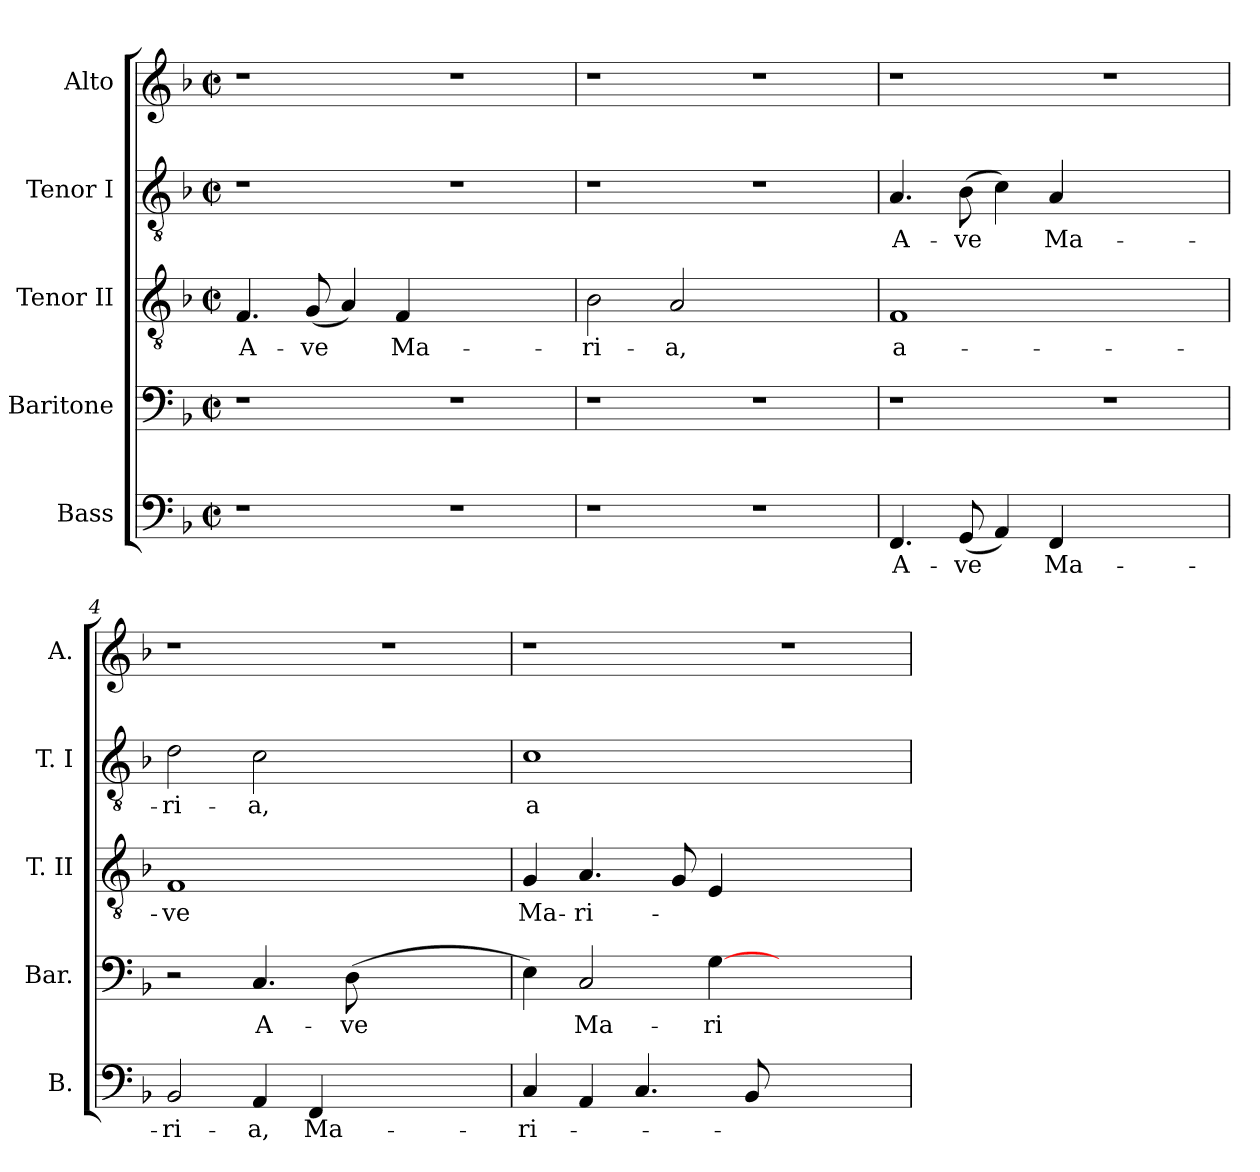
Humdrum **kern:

**kern	**text	**kern	**text	**kern	**text	**kern	**text	**kern
*part5	*part5	*part4	*part4	*part3	*part3	*part2	*part2	*part1
*staff5	*staff5	*staff4	*staff4	*staff3	*staff3	*staff2	*staff2	*staff1
*I"Bass	*	*I"Baritone	*	*I"Tenor II	*	*I"Tenor I	*	*I"Alto
*I'B.	*	*I'Bar.	*	*I'T. II	*	*I'T. I	*	*I'A.
!!LO:PB:g=z
*clefF4	*	*clefF4	*	*clefGv2	*	*clefGv2	*	*clefG2
*	*	*ITrd7c12	*	*ITrd7c12	*	*ITrd7c12	*	*
*k[b-]	*	*k[b-]	*	*k[b-]	*	*k[b-]	*	*k[b-]
*F:	*	*F:	*	*F:	*	*F:	*	*F:
*M2/2	*	*M2/2	*	*M2/2	*	*M2/2	*	*M2/2
*met(c|)	*	*met(c|)	*	*met(c|)	*	*met(c|)	*	*met(c|)
=1	=1	=1	=1	=1	=1	=1	=1	=1
!	!	!	!	!	!LO:LY:b:color=#000000	!	!	!
1r	.	1r	.	4.FFi/	A-	1r	.	1r
!	!	!	!	!	!LO:LY:b:color=#000000	!	!	!
.	.	.	.	(8GGi/	-ve	.	.	.
.	.	.	.	4AAi/)	.	.	.	.
!	!	!	!	!	!LO:LY:b:color=#000000	!	!	!
.	.	.	.	4FFi/	Ma-	.	.	.
1r	.	1r	.	1ryy	.	1r	.	1r
=2	=2	=2	=2	=2	=2	=2	=2	=2
!	!	!	!	!	!LO:LY:b:color=#000000	!	!	!
1r	.	1r	.	2BB-i\	-ri-	1r	.	1r
!	!	!	!	!	!LO:LY:b:color=#000000	!	!	!
.	.	.	.	2AAi/	-a,	.	.	.
1r	.	1r	.	1ryy	.	1r	.	1r
=3	=3	=3	=3	=3	=3	=3	=3	=3
!	!LO:LY:b:color=#000000	!	!	!	!	!	!	!
!	!	!	!	!	!LO:LY:b:color=#000000	!	!	!
!	!	!	!	!	!	!	!LO:LY:b:color=#000000	!
4.FFi/	A-	1r	.	1FFi	a-	4.AAi/	A-	1r
!	!LO:LY:b:color=#000000	!	!	!	!	!	!	!
!	!	!	!	!	!	!	!LO:LY:b:color=#000000	!
(8GGi/	-ve	.	.	.	.	(8BB-i\	-ve	.
4AAi/)	.	.	.	.	.	4Ci\)	.	.
!	!LO:LY:b:color=#000000	!	!	!	!	!	!	!
!	!	!	!	!	!	!	!LO:LY:b:color=#000000	!
4FFi/	Ma-	.	.	.	.	4AAi/	Ma-	.
1ryy	.	1r	.	1ryy	.	1ryy	.	1r
=4	=4	=4	=4	=4	=4	=4	=4	=4
!	!LO:LY:b:color=#000000	!	!	!	!	!	!	!
!	!	!	!	!	!LO:LY:b:color=#000000	!	!	!
!	!	!	!	!	!	!	!LO:LY:b:color=#000000	!
2BB-i/	-ri-	2r	.	1FFi	-ve	2Di\	-ri-	1r
!	!LO:LY:b:color=#000000	!	!	!	!	!	!	!
!	!	!	!LO:LY:b:color=#000000	!	!	!	!	!
!	!	!	!	!	!	!	!LO:LY:b:color=#000000	!
4AAi/	-a,	4.CCi/	A-	.	.	2Ci\	-a,	.
!	!LO:LY:b:color=#000000	!	!	!	!	!	!	!
4FFi/	Ma-	.	.	.	.	.	.	.
!	!	!	!LO:LY:b:color=#000000	!	!	!	!	!
.	.	(8DDi\	-ve	.	.	.	.	.
1ryy	.	1ryy	.	1ryy	.	1ryy	.	1r
=5	=5	=5	=5	=5	=5	=5	=5	=5
!	!LO:LY:b:color=#000000	!	!	!	!	!	!	!
!	!	!	!	!	!LO:LY:b:color=#000000	!	!	!
!	!	!	!	!	!	!	!LO:LY:b:color=#000000	!
4Ci/	-ri-	4EEi\)	.	4GGi/	Ma-	1Ci	a-	1r
!	!	!	!LO:LY:b:color=#000000	!	!	!	!	!
!	!	!	!	!	!LO:LY:b:color=#000000	!	!	!
4AAi/	.	2CCi/	Ma-	4.AAi/	-ri-	.	.	.
4.Ci/	.	.	.	.	.	.	.	.
.	.	.	.	8GGi/	.	.	.	.
!	!	!	!LO:LY:b:color=#000000	!	!	!	!	!
.	.	[>4GGi\	-ri-	4EEi/	.	.	.	.
8BB-i/	.	.	.	.	.	.	.	.
1ryy	.	1ryy	.	1ryy	.	1ryy	.	1r
=	=	=	=	=	=	=	=	=
*-	*-	*-	*-	*-	*-	*-	*-	*-
